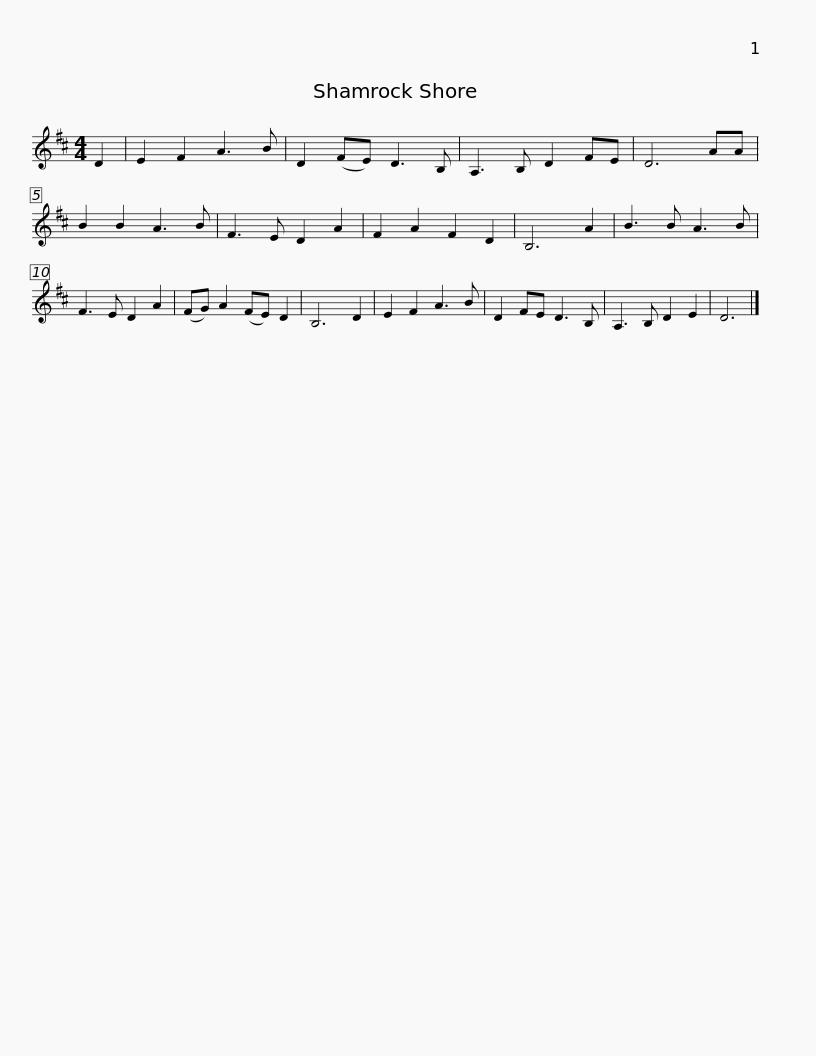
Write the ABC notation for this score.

X:1
L:1/8
M:4/4
I:linebreak $
K:D
V:1 treble
V:1
 D2 | E2 F2 A3 B | D2 (FE) D3 B, | A,3 B, D2 FE | D6 AA | %5
 B2 B2 A3 B | F3 E D2 A2 | F2 A2 F2 D2 | B,6 A2 |$ B3 B A3 B | %10
 F3 E D2 A2 | (FG) A2 (FE) D2 | B,6 D2 | E2 F2 A3 B | D2 FE D3 B, | %15
 A,3 B, D2 E2 | D6 |] %17
